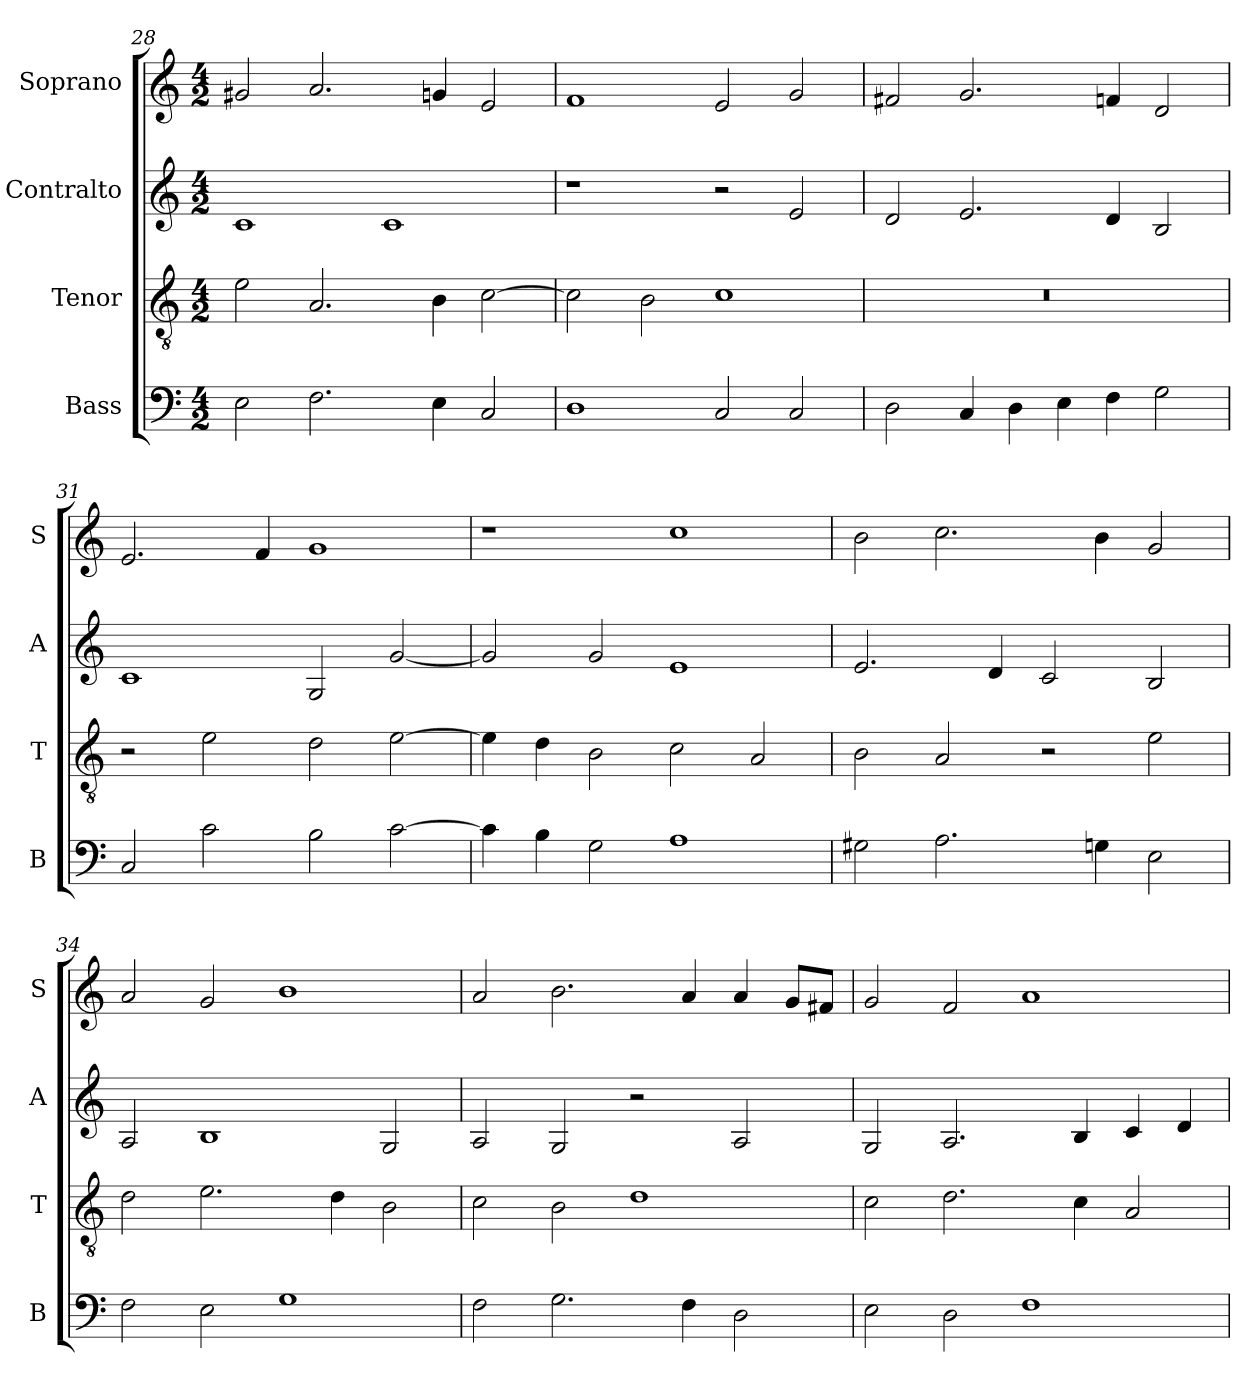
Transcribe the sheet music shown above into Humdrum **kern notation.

**kern	**kern	**kern	**kern
*part4	*part3	*part2	*part1
*staff4	*staff3	*staff2	*staff1
*I"Bass	*I"Tenor	*I"Contralto	*I"Soprano
*I'B	*I'T	*I'A	*I'S
*clefF4	*clefGv2	*clefG2	*clefG2
*k[]	*k[]	*k[]	*k[]
*E:phr	*E:phr	*E:phr	*E:phr
*M4/2	*M4/2	*M4/2	*M4/2
=28	=28	=28	=28
2E	2e	1c	2g#X
2.F	2.A	.	2.a
.	.	1c	.
4E	4B	.	4gn
2C	[2c	.	2e
=29	=29	=29	=29
1D	2c]	1r	1f
.	2B	.	.
2C	1c	2r	2e
2C	.	2e	2g
=30	=30	=30	=30
2D	0r	2d	2f#X
4C	.	2.e	2.g
4D	.	.	.
4E	.	.	.
4F	.	4d	4fn
2G	.	2B	2d
=31	=31	=31	=31
2C	2r	1c	2.e
2c	2e	.	.
.	.	.	4f
2B	2d	2G	1g
[2c	[2e	[2g	.
=32	=32	=32	=32
4c]	4e]	2g]	1r
4B	4d	.	.
2G	2B	2g	.
1A	2c	1e	1cc
.	2A	.	.
=33	=33	=33	=33
2G#X	2B	2.e	2b
2.A	2A	.	2.cc
.	.	4d	.
.	2r	2c	.
4Gn	.	.	4b
2E	2e	2B	2g
=34	=34	=34	=34
2F	2d	2A	2a
2E	2.e	1B	2g
1G	.	.	1b
.	4d	.	.
.	2B	2G	.
=35	=35	=35	=35
2F	2c	2A	2a
2.G	2B	2G	2.b
.	1d	2r	.
4F	.	.	4a
2D	.	2A	4a
.	.	.	8g/L
.	.	.	8f#X/J
=36	=36	=36	=36
2E	2c	2G	2g
2D	2.d	2.A	2f
1F	.	.	1a
.	4c	4B	.
.	2A	4c	.
.	.	4d	.
=	=	=	=
*-	*-	*-	*-
